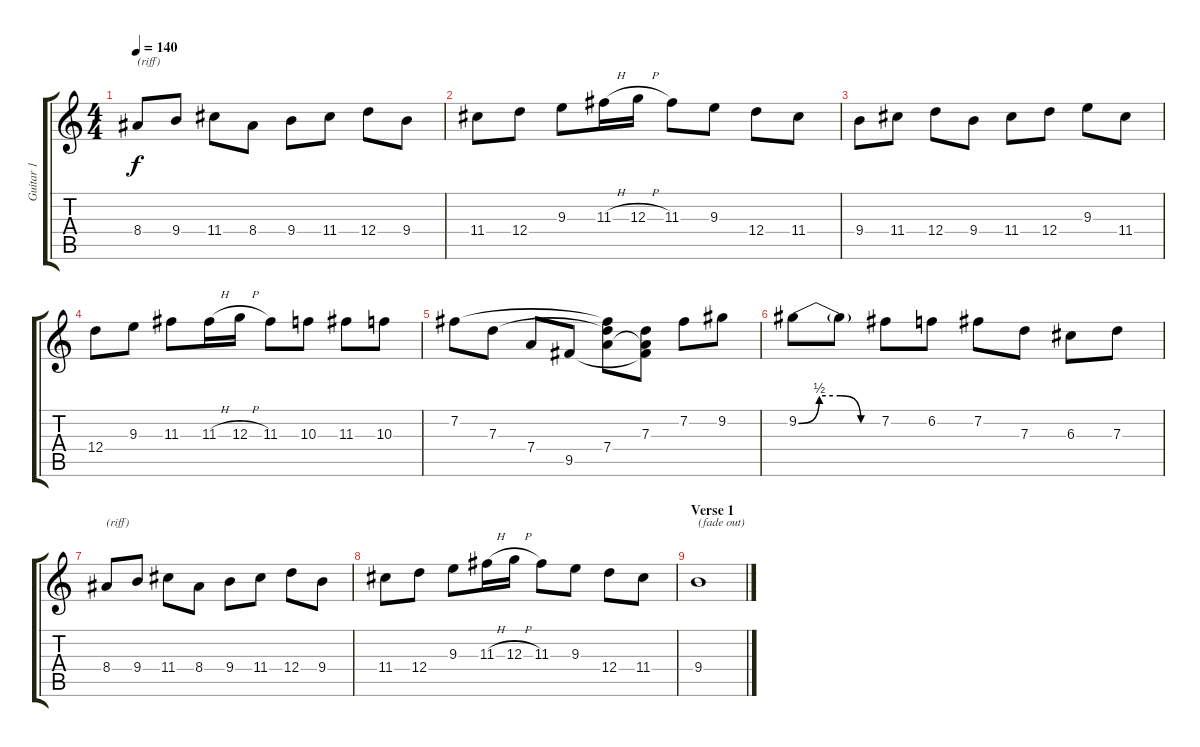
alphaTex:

\track ("Guitar 1" "Guitar 1") {instrument distortionguitar}
\staff {score tabs}
\tuning (E4 B3 G3 D3 A2 E2) {hide}
\ts (4 4)
\tempo 140
\clef g2
\ks c
8.4.8{txt "(riff)" dy f instrument distortionguitar} 9.4.8 11.4.8 8.4.8 9.4.8 11.4.8 12.4.8 9.4.8 |
11.4.8 12.4.8 9.3.8 11.3{h}.16 12.3{h}.16 11.3.8 9.3.8 12.4.8 11.4.8 |
9.4.8 11.4.8 12.4.8 9.4.8 11.4.8 12.4.8 9.3.8 11.4.8 |
12.4.8 9.3.8 11.3.8 11.3{h}.16 12.3{h}.16 11.3.8 10.3.8 11.3.8 10.3.8 |
7.2.8 7.3.8 7.4.8 9.5.8 (7.2{t} 7.3{t} 7.4).8 (7.3 7.4{t} 9.5{t}).8 7.2.8 9.2.8 |
9.2{be (custom 0 0 15 2 30 2 45 0 60 0)}.8 9.2{t}.8 7.2.8 6.2.8 7.2.8 7.3.8 6.3.8 7.3.8 |
8.4.8{txt "(riff)"} 9.4.8 11.4.8 8.4.8 9.4.8 11.4.8 12.4.8 9.4.8 |
11.4.8 12.4.8 9.3.8 11.3{h}.16 12.3{h}.16 11.3.8 9.3.8 12.4.8 11.4.8 |
\section ("" "Verse 1")
9.4.1{txt "(fade out)"}
